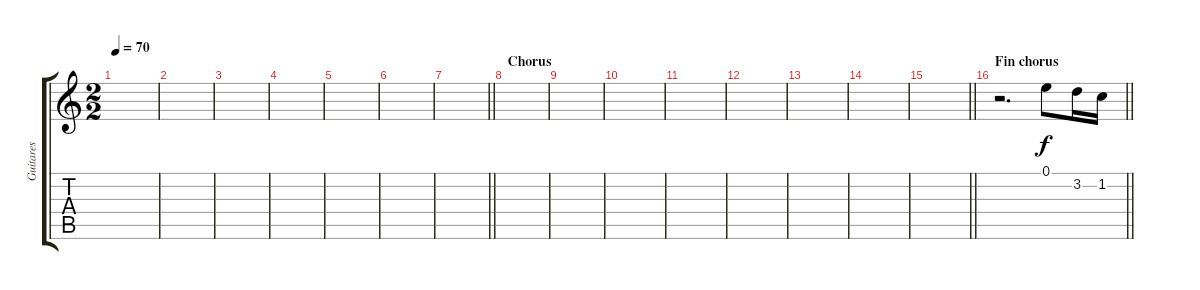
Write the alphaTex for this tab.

\track ("Guitares" "Guitares") {instrument overdrivenguitar}
\staff {score tabs}
\tuning (E4 B3 G3 D3 A2 E2) {hide}
\ts (2 2)
\tempo 70
\clef g2
\ks c
|
|
|
|
|
|
\barLineRight lightlight
|
\section ("" "Chorus")
|
|
|
|
|
|
|
\barLineRight lightlight
|
\section ("" "Fin chorus")
\barLineRight lightlight
r.2{d} 0.1.8 3.2.16 1.2.16
